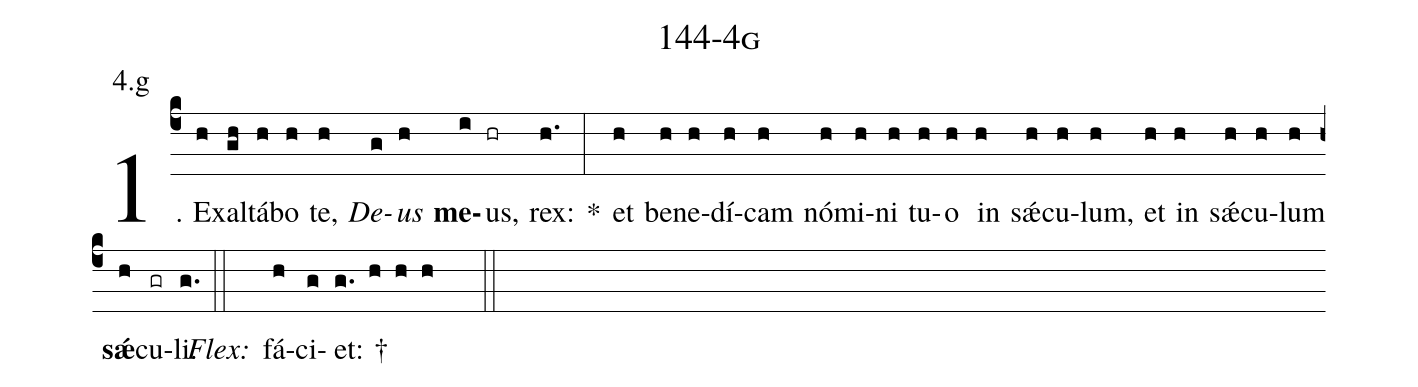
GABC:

name: 144-4g;
annotation: 4.g;
%%
(c4)1. Ex(h)al(gh)tá(h)bo(h) te,(h) <i>De</i>(g)<i>us</i>(h) <b>me</b>(i)us,(hr) rex:(h.) *(:) et(h) be(h)ne(h)dí(h)cam(h) nó(h)mi(h)ni(h) tu(h)o(h) in(h) sǽ(h)cu(h)lum,(h) et(h) in(h) sǽ(h)cu(h)lum(h) <b>sǽ</b>(h)cu(gr)li.(g.) (::)
<i>Flex:</i>()  fá(h)ci(g)et: †(g. h h h  ::)
